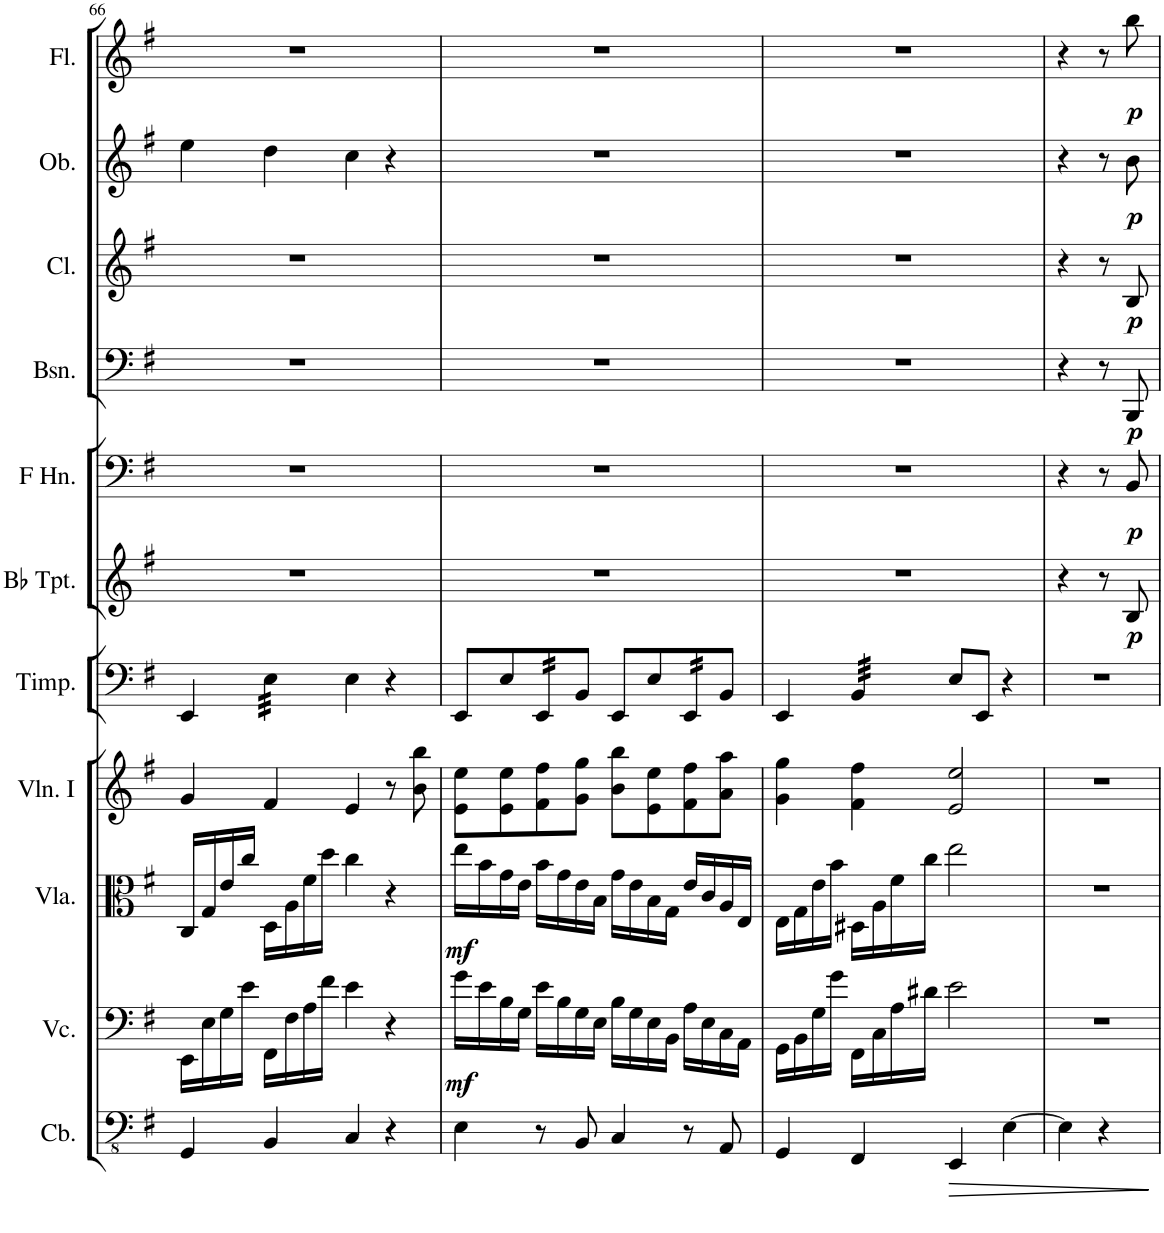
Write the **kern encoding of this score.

**kern	**dynam	**kern	**dynam	**kern	**dynam	**kern	**kern	**kern	**dynam	**kern	**dynam	**kern	**dynam	**kern	**dynam	**kern	**dynam	**kern	**dynam
*part11	*part11	*part10	*part10	*part9	*part9	*part8	*part7	*part6	*part6	*part5	*part5	*part4	*part4	*part3	*part3	*part2	*part2	*part1	*part1
*staff11	*staff11	*staff10	*staff10	*staff9	*staff9	*staff8	*staff7	*staff6	*staff6	*staff5	*staff5	*staff4	*staff4	*staff3	*staff3	*staff2	*staff2	*staff1	*staff1
*I"Contrabasses	*	*I"Violoncellos	*	*I"Violas	*	*I"Violins I	*I"Timpani	*I"Trumpets in Bb	*	*I"Horns in F	*	*I"Bassoons	*	*I"Clarinets in Bb	*	*I"Oboes	*	*I"Flutes	*
*I'Cb.	*	*I'Vc.	*	*I'Vla.	*	*I'Vln. I	*I'Timp.	*	*	*	*	*I'Bsn.	*	*I'Cl.	*	*I'Ob.	*	*I'Fl.	*
!!LO:PB:g=z
*clefFv4	*	*clefF4	*	*clefC3	*	*clefG2	*clefF4	*clefG2	*	*clefF4	*	*clefF4	*	*clefG2	*	*clefG2	*	*clefG2	*
*ITrd7c12	*	*	*	*	*	*	*	*ITrd1c2	*	*ITrd4c7	*	*	*	*ITrd1c2	*	*	*	*	*
*k[f#]	*	*k[f#]	*	*k[f#]	*	*k[f#]	*k[f#]	*k[f#]	*	*k[f#]	*	*k[f#]	*	*k[f#]	*	*k[f#]	*	*k[f#]	*
*M4/4	*	*M4/4	*	*M4/4	*	*M4/4	*M4/4	*M4/4	*	*M4/4	*	*M4/4	*	*M4/4	*	*M4/4	*	*M4/4	*
=66	=66	=66	=66	=66	=66	=66	=66	=66	=66	=66	=66	=66	=66	=66	=66	=66	=66	=66	=66
4GGG/	.	16EE\LL	.	16C/LL	.	4g/	4EE/	1r	.	1r	.	1r	.	1r	.	4ee\	.	1r	.
.	.	16E\	.	16G/	.	.	.	.	.	.	.	.	.	.	.	.	.	.	.
.	.	16G\	.	16e/	.	.	.	.	.	.	.	.	.	.	.	.	.	.	.
.	.	16e\JJ	.	16cc/JJ	.	.	.	.	.	.	.	.	.	.	.	.	.	.	.
*	*	*	*	*	*	*	*tremolo	*	*	*	*	*	*	*	*	*	*	*	*
4BBB/	.	16FF#\LL	.	16D\LL	.	4f#/	32E\LLL	.	.	.	.	.	.	.	.	4dd\	.	.	.
.	.	.	.	.	.	.	32E\	.	.	.	.	.	.	.	.	.	.	.	.
.	.	16F#\	.	16A\	.	.	32E\	.	.	.	.	.	.	.	.	.	.	.	.
.	.	.	.	.	.	.	32E\	.	.	.	.	.	.	.	.	.	.	.	.
.	.	16A\	.	16f#\	.	.	32E\	.	.	.	.	.	.	.	.	.	.	.	.
.	.	.	.	.	.	.	32E\	.	.	.	.	.	.	.	.	.	.	.	.
.	.	16f#\JJ	.	16dd\JJ	.	.	32E\	.	.	.	.	.	.	.	.	.	.	.	.
.	.	.	.	.	.	.	32E\JJJ	.	.	.	.	.	.	.	.	.	.	.	.
*	*	*	*	*	*	*	*Xtremolo	*	*	*	*	*	*	*	*	*	*	*	*
4CC/	.	4e\	.	4cc\	.	4e/	4E\	.	.	.	.	.	.	.	.	4cc\	.	.	.
4r	.	4r	.	4r	.	8r	4r	.	.	.	.	.	.	.	.	4r	.	.	.
.	.	.	.	.	.	8b\ 8bb\	.	.	.	.	.	.	.	.	.	.	.	.	.
=67	=67	=67	=67	=67	=67	=67	=67	=67	=67	=67	=67	=67	=67	=67	=67	=67	=67	=67	=67
!	!	!	!LO:DY:b	!	!LO:DY:b	!	!	!	!	!	!	!	!	!	!	!	!	!	!
4EE\	.	16g\LL	mf	16ee\LL	mf	8e\ 8ee\L	8EE/L	1r	.	1r	.	1r	.	1r	.	1r	.	1r	.
.	.	16e\	.	16b\	.	.	.	.	.	.	.	.	.	.	.	.	.	.	.
.	.	16B\	.	16g\	.	8e\ 8ee\	8E/	.	.	.	.	.	.	.	.	.	.	.	.
.	.	16G\JJ	.	16e\JJ	.	.	.	.	.	.	.	.	.	.	.	.	.	.	.
*	*	*	*	*	*	*	*tremolo	*	*	*	*	*	*	*	*	*	*	*	*
8r	.	16e\LL	.	16b\LL	.	8f#\ 8ff#\	32EE/	.	.	.	.	.	.	.	.	.	.	.	.
.	.	.	.	.	.	.	32EE/	.	.	.	.	.	.	.	.	.	.	.	.
.	.	16B\	.	16g\	.	.	32EE/	.	.	.	.	.	.	.	.	.	.	.	.
.	.	.	.	.	.	.	32EE/	.	.	.	.	.	.	.	.	.	.	.	.
*	*	*	*	*	*	*	*Xtremolo	*	*	*	*	*	*	*	*	*	*	*	*
8BBB/	.	16G\	.	16e\	.	8g\ 8gg\J	8BB/J	.	.	.	.	.	.	.	.	.	.	.	.
.	.	16E\JJ	.	16B\JJ	.	.	.	.	.	.	.	.	.	.	.	.	.	.	.
4CC/	.	16B\LL	.	16g\LL	.	8b\ 8bb\L	8EE/L	.	.	.	.	.	.	.	.	.	.	.	.
.	.	16G\	.	16e\	.	.	.	.	.	.	.	.	.	.	.	.	.	.	.
.	.	16E\	.	16B\	.	8e\ 8ee\	8E/	.	.	.	.	.	.	.	.	.	.	.	.
.	.	16BB\JJ	.	16G\JJ	.	.	.	.	.	.	.	.	.	.	.	.	.	.	.
*	*	*	*	*	*	*	*tremolo	*	*	*	*	*	*	*	*	*	*	*	*
8r	.	16A\LL	.	16e/LL	.	8f#\ 8ff#\	32EE/	.	.	.	.	.	.	.	.	.	.	.	.
.	.	.	.	.	.	.	32EE/	.	.	.	.	.	.	.	.	.	.	.	.
.	.	16E\	.	16c/	.	.	32EE/	.	.	.	.	.	.	.	.	.	.	.	.
.	.	.	.	.	.	.	32EE/	.	.	.	.	.	.	.	.	.	.	.	.
*	*	*	*	*	*	*	*Xtremolo	*	*	*	*	*	*	*	*	*	*	*	*
8AAA/	.	16C\	.	16A/	.	8a\ 8aa\J	8BB/J	.	.	.	.	.	.	.	.	.	.	.	.
.	.	16AA\JJ	.	16E/JJ	.	.	.	.	.	.	.	.	.	.	.	.	.	.	.
=68	=68	=68	=68	=68	=68	=68	=68	=68	=68	=68	=68	=68	=68	=68	=68	=68	=68	=68	=68
4GGG/	.	16GG\LL	.	16E\LL	.	4g\ 4gg\	4EE/	1r	.	1r	.	1r	.	1r	.	1r	.	1r	.
.	.	16BB\	.	16G\	.	.	.	.	.	.	.	.	.	.	.	.	.	.	.
.	.	16G\	.	16e\	.	.	.	.	.	.	.	.	.	.	.	.	.	.	.
.	.	16g\JJ	.	16b\JJ	.	.	.	.	.	.	.	.	.	.	.	.	.	.	.
*	*	*	*	*	*	*	*tremolo	*	*	*	*	*	*	*	*	*	*	*	*
4FFF#/	.	16FF#\LL	.	16D#X\LL	.	4f#\ 4ff#\	32BB/LLL	.	.	.	.	.	.	.	.	.	.	.	.
.	.	.	.	.	.	.	32BB/	.	.	.	.	.	.	.	.	.	.	.	.
.	.	16C\	.	16A\	.	.	32BB/	.	.	.	.	.	.	.	.	.	.	.	.
.	.	.	.	.	.	.	32BB/	.	.	.	.	.	.	.	.	.	.	.	.
.	.	16A\	.	16f#\	.	.	32BB/	.	.	.	.	.	.	.	.	.	.	.	.
.	.	.	.	.	.	.	32BB/	.	.	.	.	.	.	.	.	.	.	.	.
.	.	16d#X\JJ	.	16cc\JJ	.	.	32BB/	.	.	.	.	.	.	.	.	.	.	.	.
.	.	.	.	.	.	.	32BB/JJJ	.	.	.	.	.	.	.	.	.	.	.	.
*	*	*	*	*	*	*	*Xtremolo	*	*	*	*	*	*	*	*	*	*	*	*
!	!LO:HP:b	!	!	!	!	!	!	!	!	!	!	!	!	!	!	!	!	!	!
4EEE/	>	2e\	.	2ee\	.	2e/ 2ee/	8E/L	.	.	.	.	.	.	.	.	.	.	.	.
.	.	.	.	.	.	.	8EE/J	.	.	.	.	.	.	.	.	.	.	.	.
[4EE\	.	.	.	.	.	.	4r	.	.	.	.	.	.	.	.	.	.	.	.
=69	=69	=69	=69	=69	=69	=69	=69	=69	=69	=69	=69	=69	=69	=69	=69	=69	=69	=69	=69
4EE\]	.	1r	.	1r	.	1r	1r	4r	.	4r	.	4r	.	4r	.	4r	.	4r	.
4r	.	.	.	.	.	.	.	8r	.	8r	.	8r	.	8r	.	8r	.	8r	.
!	!	!	!	!	!	!	!	!	!LO:DY:b	!	!LO:DY:b	!	!LO:DY:b	!	!LO:DY:b	!	!LO:DY:b	!	!LO:DY:b
.	.	.	.	.	.	.	.	8B/	p	8BB/	p	8BBB/	p	8B/	p	8b\	p	8bb\	p
2ryy	]	.	.	.	.	.	.	2ryy	.	2ryy	.	2ryy	.	2ryy	.	2ryy	.	2ryy	.
=	=	=	=	=	=	=	=	=	=	=	=	=	=	=	=	=	=	=	=
*-	*-	*-	*-	*-	*-	*-	*-	*-	*-	*-	*-	*-	*-	*-	*-	*-	*-	*-	*-
